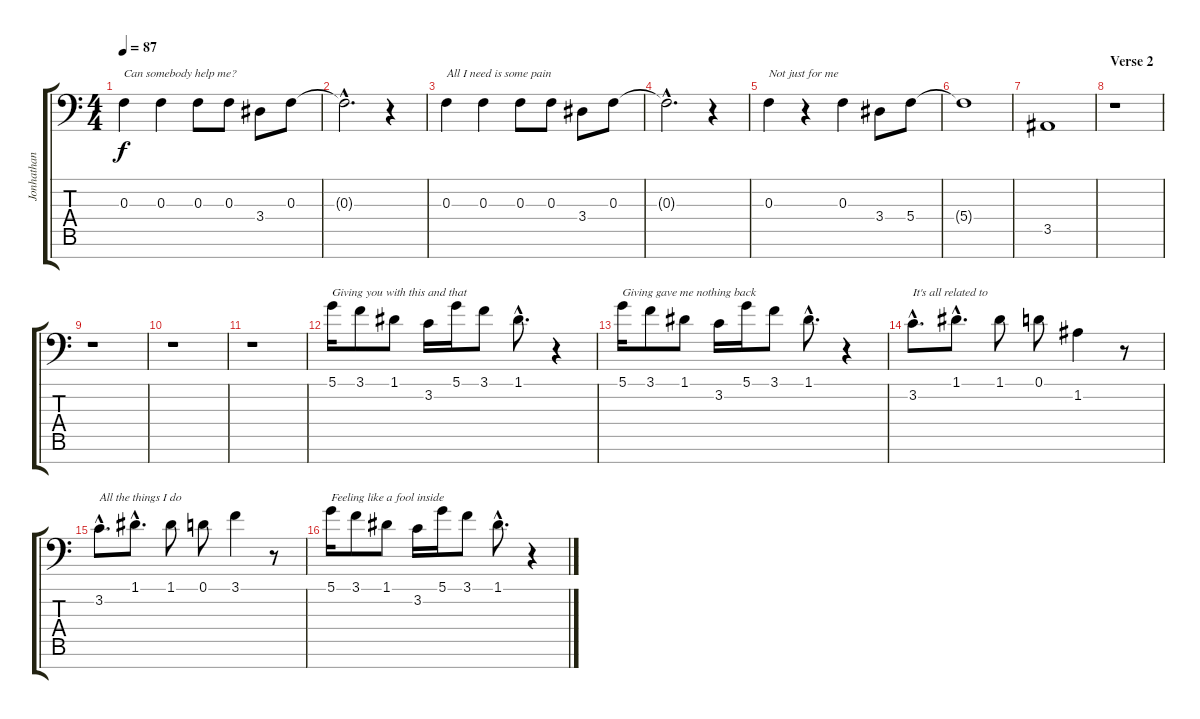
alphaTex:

\track ("Jonhathan Davis - Vocals" "Jonhathan ") {instrument flute}
\staff {score tabs}
\tuning (D4 A3 F3 C3 G2 D2 A1) {hide}
\ts (4 4)
\tempo 87
\clef f4
\ks c
0.3.4{txt "Can somebody help me? " dy f} 0.3.4 0.3.8 0.3.8 3.4.8 0.3.8 |
0.3{hac t}.2{d} r.4 |
0.3.4{txt "All I need is some pain "} 0.3.4 0.3.8 0.3.8 3.4.8 0.3.8 |
0.3{hac t}.2{d} r.4 |
0.3.4{txt "Not just for me "} r.4 0.3.4 3.4.8 5.4.8 |
5.4{t}.1 |
3.5.1 |
\section ("" "Verse 2")
r.1 |
r.1 |
r.1 |
r.1 |
5.1.16{txt "Giving you with this and that "} 3.1.8 1.1.8 3.2.16 5.1.16 3.1.8 1.1{hac}.8{d} r.4 |
5.1.16{txt "Giving gave me nothing back "} 3.1.8 1.1.8 3.2.16 5.1.16 3.1.8 1.1{hac}.8{d} r.4 |
3.2{hac}.8{d txt "It's all related to "} 1.1{hac}.8{d} 1.1.8 0.1.8 1.2.4 r.8 |
3.2{hac}.8{d txt "All the things I do "} 1.1{hac}.8{d} 1.1.8 0.1.8 3.1.4 r.8 |
5.1.16{txt "Feeling like a fool inside "} 3.1.8 1.1.8 3.2.16 5.1.16 3.1.8 1.1{hac}.8{d} r.4
